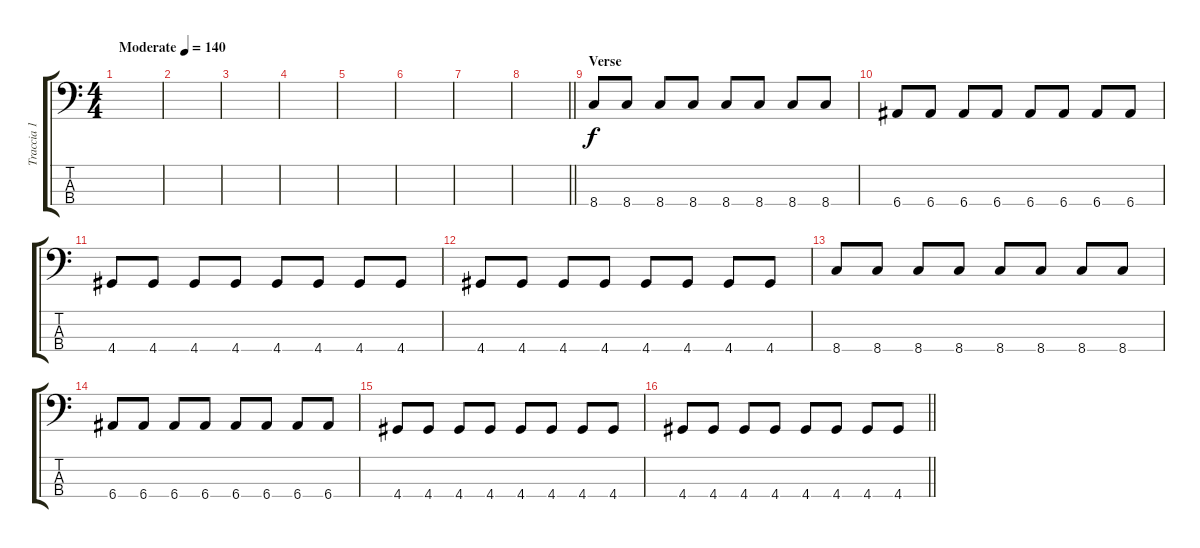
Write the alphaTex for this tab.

\track ("Traccia 1" "Traccia 1") {instrument electricbassfinger}
\staff {score tabs}
\tuning (G2 D2 A1 E1) {hide}
\ts (4 4)
\tempo (140 "Moderate")
\clef f4
\ks c
|
|
|
|
|
|
|
\barLineRight lightlight
|
\section ("" "Verse")
8.4.8 8.4.8 8.4.8 8.4.8 8.4.8 8.4.8 8.4.8 8.4.8 |
6.4.8 6.4.8 6.4.8 6.4.8 6.4.8 6.4.8 6.4.8 6.4.8 |
4.4.8 4.4.8 4.4.8 4.4.8 4.4.8 4.4.8 4.4.8 4.4.8 |
4.4.8 4.4.8 4.4.8 4.4.8 4.4.8 4.4.8 4.4.8 4.4.8 |
8.4.8 8.4.8 8.4.8 8.4.8 8.4.8 8.4.8 8.4.8 8.4.8 |
6.4.8 6.4.8 6.4.8 6.4.8 6.4.8 6.4.8 6.4.8 6.4.8 |
4.4.8 4.4.8 4.4.8 4.4.8 4.4.8 4.4.8 4.4.8 4.4.8 |
\barLineRight lightlight
4.4.8 4.4.8 4.4.8 4.4.8 4.4.8 4.4.8 4.4.8 4.4.8
